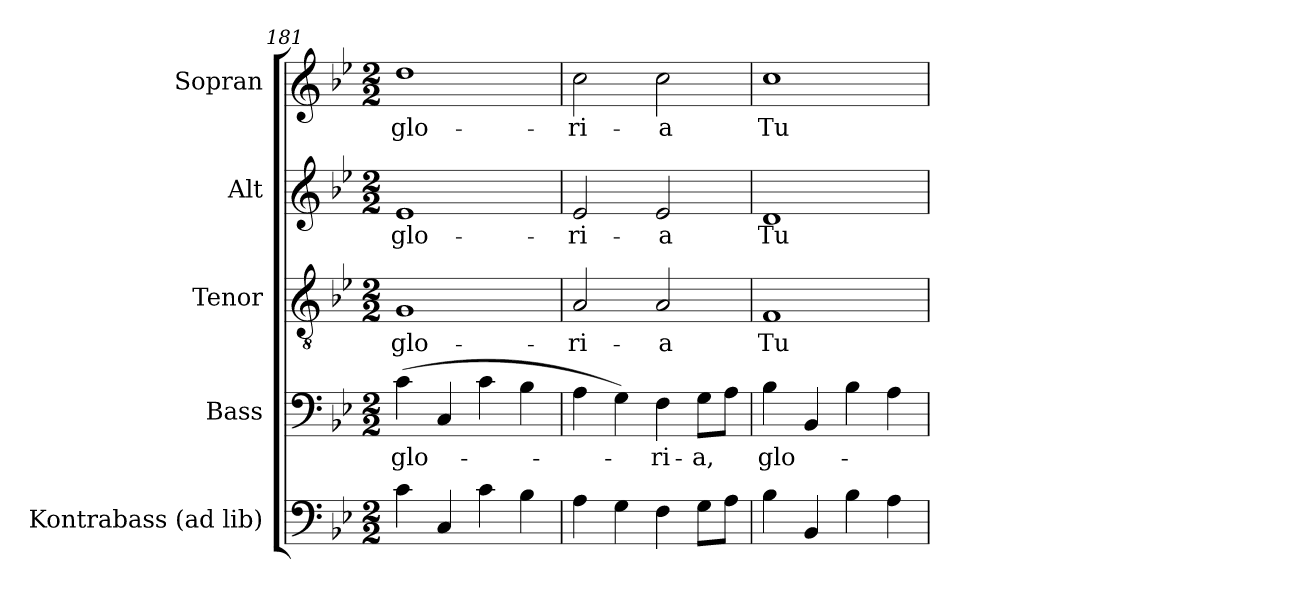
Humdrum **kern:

**kern	**kern	**text	**kern	**text	**kern	**text	**kern	**text
*part5	*part4	*part4	*part3	*part3	*part2	*part2	*part1	*part1
*staff5	*staff4	*staff4	*staff3	*staff3	*staff2	*staff2	*staff1	*staff1
*I"Kontrabass (ad lib)	*I"Bass	*	*I"Tenor	*	*I"Alt	*	*I"Sopran	*
*I'Kb.	*I'B.	*	*I'T.	*	*I'A.	*	*I'S.	*
*clefF4	*clefF4	*	*clefGv2	*	*clefG2	*	*clefG2	*
*ITrd7c12	*	*	*	*	*	*	*	*
*k[b-e-]	*k[b-e-]	*	*k[b-e-]	*	*k[b-e-]	*	*k[b-e-]	*
*B-:	*B-:	*	*B-:	*	*B-:	*	*B-:	*
*M2/2	*M2/2	*	*M2/2	*	*M2/2	*	*M2/2	*
=181	=181	=181	=181	=181	=181	=181	=181	=181
!	!	!LO:LY:b	!	!LO:LY:b	!	!LO:LY:b	!	!LO:LY:b
4C\	(>4c\	glo-	1G	glo-	1e-	glo-	1dd	glo-
4CC/	4C/	.	.	.	.	.	.	.
4C\	4c\	.	.	.	.	.	.	.
4BB-\	4B-\	.	.	.	.	.	.	.
=182	=182	=182	=182	=182	=182	=182	=182	=182
!	!	!	!	!LO:LY:b	!	!LO:LY:b	!	!LO:LY:b
4AA\	4A\	.	2A/	-ri-	2e-/	-ri-	2cc\	-ri-
4GG\	4G\)	.	.	.	.	.	.	.
!	!	!LO:LY:b	!	!LO:LY:b	!	!LO:LY:b	!	!LO:LY:b
4FF\	4F\	-ri-	2A/	-a	2e-/	-a	2cc\	-a
!	!	!LO:LY:b	!	!	!	!	!	!
8GG\L	8G\L	-a,	.	.	.	.	.	.
8AA\J	8A\J	.	.	.	.	.	.	.
!!LO:PB:g=z
=183	=183	=183	=183	=183	=183	=183	=183	=183
!	!	!LO:LY:b	!	!LO:LY:b	!	!LO:LY:b	!	!LO:LY:b
4BB-\	4B-\	glo-	1F	Tu-	1d	Tu-	1cc	Tu-
4BBB-/	4BB-/	.	.	.	.	.	.	.
4BB-\	4B-\	.	.	.	.	.	.	.
4AA\	4A\	.	.	.	.	.	.	.
=	=	=	=	=	=	=	=	=
*-	*-	*-	*-	*-	*-	*-	*-	*-
